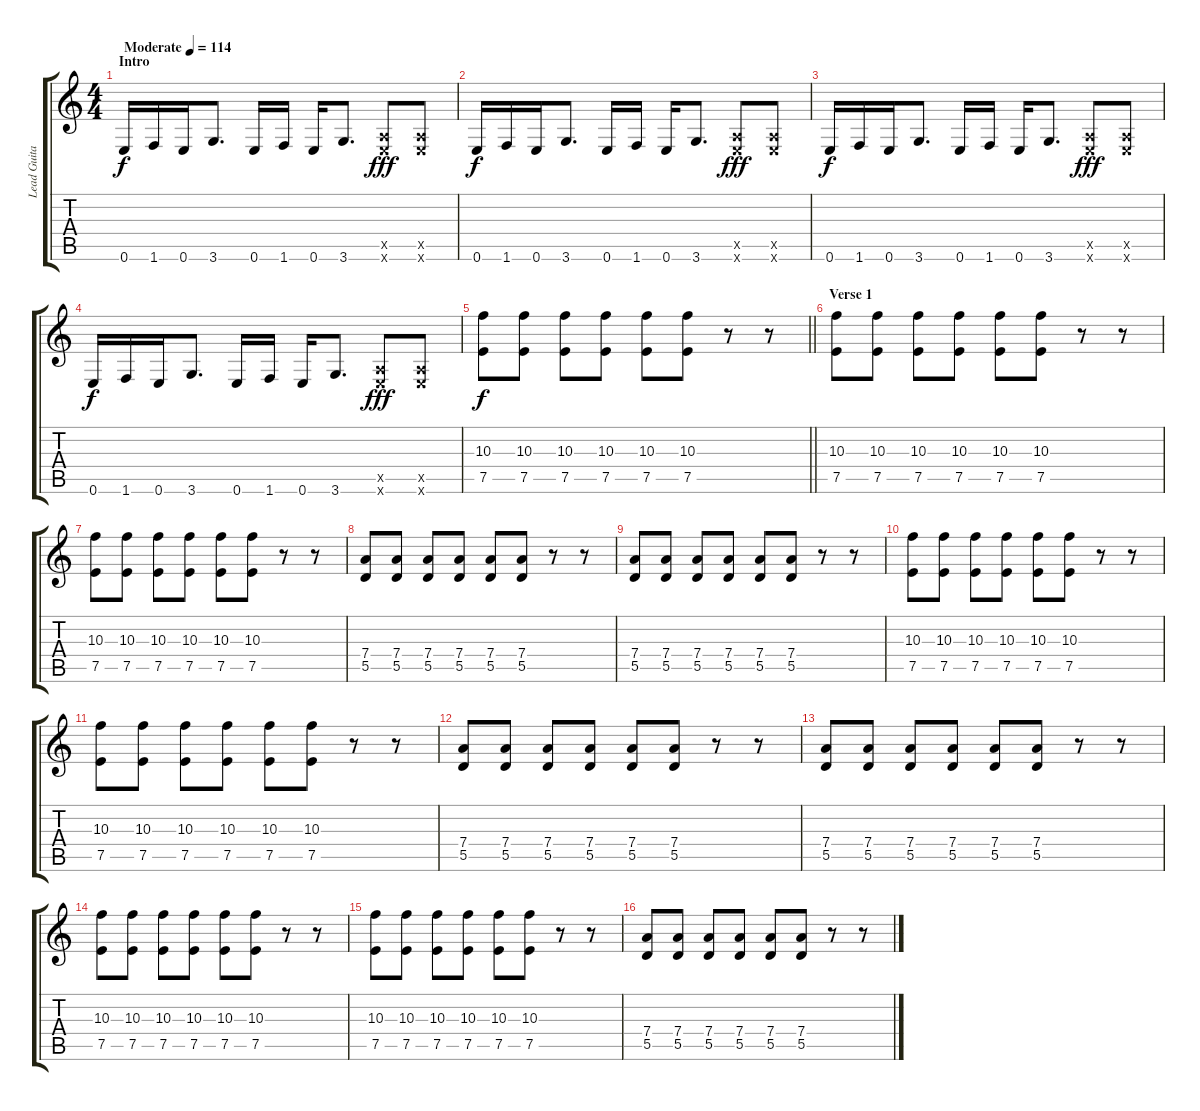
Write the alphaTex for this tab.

\track ("Lead Guitar" "Lead Guita") {instrument distortionguitar}
\staff {score tabs}
\tuning (E4 B3 G3 D3 A2 E2) {hide}
\ts (4 4)
\section ("" "Intro")
\tempo (114 "Moderate")
\clef g2
\ks c
0.6.16{dy f volume 9 instrument distortionguitar} 1.6.16 0.6.16 3.6.8{d} 0.6.16 1.6.16 0.6.16 3.6.8{d} (0.5{x} 0.6{x}).8{dy fff} (0.5{x} 0.6{x}).8 |
0.6.16{dy f} 1.6.16 0.6.16 3.6.8{d} 0.6.16 1.6.16 0.6.16 3.6.8{d} (0.5{x} 0.6{x}).8{dy fff} (0.5{x} 0.6{x}).8 |
0.6.16{dy f} 1.6.16 0.6.16 3.6.8{d} 0.6.16 1.6.16 0.6.16 3.6.8{d} (0.5{x} 0.6{x}).8{dy fff} (0.5{x} 0.6{x}).8 |
0.6.16{dy f} 1.6.16 0.6.16 3.6.8{d} 0.6.16 1.6.16 0.6.16 3.6.8{d} (0.5{x} 0.6{x}).8{dy fff} (0.5{x} 0.6{x}).8 |
\barLineRight lightlight
(10.3 7.5).8{dy f volume 16 balance 16} (10.3 7.5).8 (10.3 7.5).8 (10.3 7.5).8 (10.3 7.5).8 (10.3 7.5).8 r.8 r.8 |
\section ("" "Verse 1")
(10.3 7.5).8 (10.3 7.5).8 (10.3 7.5).8 (10.3 7.5).8 (10.3 7.5).8 (10.3 7.5).8 r.8 r.8 |
(10.3 7.5).8 (10.3 7.5).8 (10.3 7.5).8 (10.3 7.5).8 (10.3 7.5).8 (10.3 7.5).8 r.8 r.8 |
(7.4 5.5).8 (7.4 5.5).8 (7.4 5.5).8 (7.4 5.5).8 (7.4 5.5).8 (7.4 5.5).8 r.8 r.8 |
(7.4 5.5).8 (7.4 5.5).8 (7.4 5.5).8 (7.4 5.5).8 (7.4 5.5).8 (7.4 5.5).8 r.8 r.8 |
(10.3 7.5).8 (10.3 7.5).8 (10.3 7.5).8 (10.3 7.5).8 (10.3 7.5).8 (10.3 7.5).8 r.8 r.8 |
(10.3 7.5).8 (10.3 7.5).8 (10.3 7.5).8 (10.3 7.5).8 (10.3 7.5).8 (10.3 7.5).8 r.8 r.8 |
(7.4 5.5).8 (7.4 5.5).8 (7.4 5.5).8 (7.4 5.5).8 (7.4 5.5).8 (7.4 5.5).8 r.8 r.8 |
(7.4 5.5).8 (7.4 5.5).8 (7.4 5.5).8 (7.4 5.5).8 (7.4 5.5).8 (7.4 5.5).8 r.8 r.8 |
(10.3 7.5).8 (10.3 7.5).8 (10.3 7.5).8 (10.3 7.5).8 (10.3 7.5).8 (10.3 7.5).8 r.8 r.8 |
(10.3 7.5).8 (10.3 7.5).8 (10.3 7.5).8 (10.3 7.5).8 (10.3 7.5).8 (10.3 7.5).8 r.8 r.8 |
(7.4 5.5).8 (7.4 5.5).8 (7.4 5.5).8 (7.4 5.5).8 (7.4 5.5).8 (7.4 5.5).8 r.8 r.8
